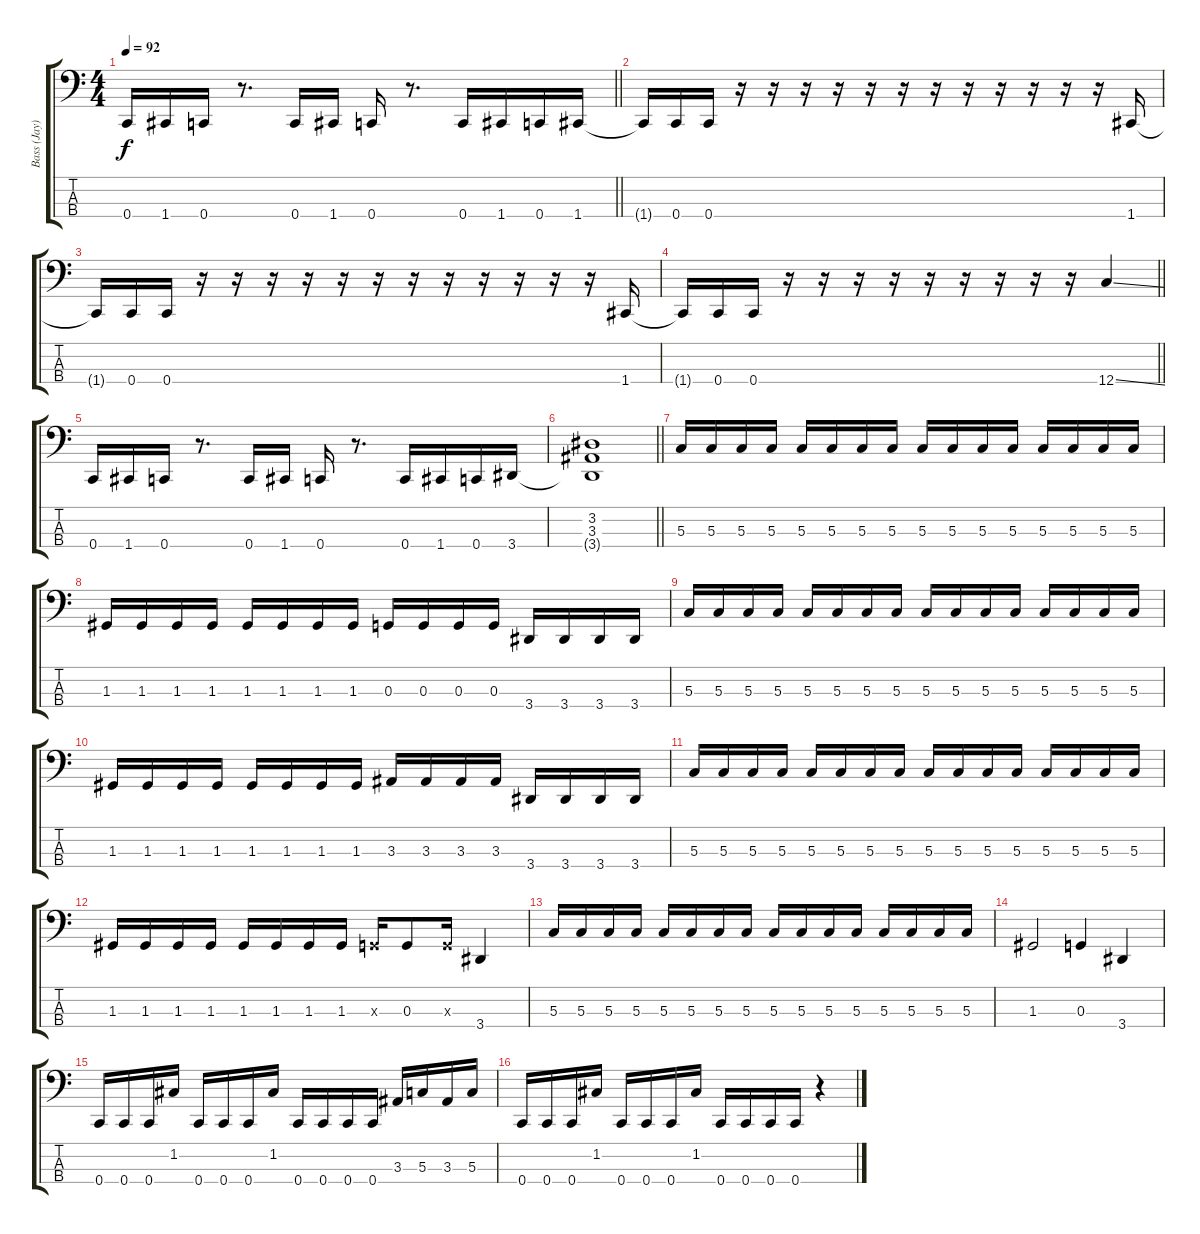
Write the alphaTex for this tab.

\track ("Bass (Jay)" "Bass (Jay)") {instrument electricbasspick}
\staff {score tabs}
\tuning (F2 C2 G1 C1) {hide}
\ts (4 4)
\tempo 92
\clef f4
\barLineRight lightlight
\ks c
0.4.16{dy f} 1.4.16 0.4.16 r.8{d} 0.4.16 1.4.16 0.4.16 r.8{d} 0.4.16 1.4.16 0.4.16 1.4.16 |
1.4{t}.16 0.4.16 0.4.16 r.16 r.16 r.16 r.16 r.16 r.16 r.16 r.16 r.16 r.16 r.16 r.16 1.4.16 |
1.4{t}.16 0.4.16 0.4.16 r.16 r.16 r.16 r.16 r.16 r.16 r.16 r.16 r.16 r.16 r.16 r.16 1.4.16 |
\barLineRight lightlight
1.4{t}.16 0.4.16 0.4.16 r.16 r.16 r.16 r.16 r.16 r.16 r.16 r.16 r.16 12.4{ss}.4 |
0.4.16 1.4.16 0.4.16 r.8{d} 0.4.16 1.4.16 0.4.16 r.8{d} 0.4.16 1.4.16 0.4.16 3.4.16 |
\barLineRight lightlight
(3.2 3.3 3.4{t}).1 |
5.3.16 5.3.16 5.3.16 5.3.16 5.3.16 5.3.16 5.3.16 5.3.16 5.3.16 5.3.16 5.3.16 5.3.16 5.3.16 5.3.16 5.3.16 5.3.16 |
1.3.16 1.3.16 1.3.16 1.3.16 1.3.16 1.3.16 1.3.16 1.3.16 0.3.16 0.3.16 0.3.16 0.3.16 3.4.16 3.4.16 3.4.16 3.4.16 |
5.3.16 5.3.16 5.3.16 5.3.16 5.3.16 5.3.16 5.3.16 5.3.16 5.3.16 5.3.16 5.3.16 5.3.16 5.3.16 5.3.16 5.3.16 5.3.16 |
1.3.16 1.3.16 1.3.16 1.3.16 1.3.16 1.3.16 1.3.16 1.3.16 3.3.16 3.3.16 3.3.16 3.3.16 3.4.16 3.4.16 3.4.16 3.4.16 |
5.3.16 5.3.16 5.3.16 5.3.16 5.3.16 5.3.16 5.3.16 5.3.16 5.3.16 5.3.16 5.3.16 5.3.16 5.3.16 5.3.16 5.3.16 5.3.16 |
1.3.16 1.3.16 1.3.16 1.3.16 1.3.16 1.3.16 1.3.16 1.3.16 0.3{x}.16 0.3.8 0.3{x}.16 3.4.4 |
5.3.16 5.3.16 5.3.16 5.3.16 5.3.16 5.3.16 5.3.16 5.3.16 5.3.16 5.3.16 5.3.16 5.3.16 5.3.16 5.3.16 5.3.16 5.3.16 |
1.3.2 0.3.4 3.4.4 |
0.4.16 0.4.16 0.4.16 1.2.16 0.4.16 0.4.16 0.4.16 1.2.16 0.4.16 0.4.16 0.4.16 0.4.16 3.3.16 5.3.16 3.3.16 5.3.16 |
0.4.16 0.4.16 0.4.16 1.2.16 0.4.16 0.4.16 0.4.16 1.2.16 0.4.16 0.4.16 0.4.16 0.4.16 r.4
